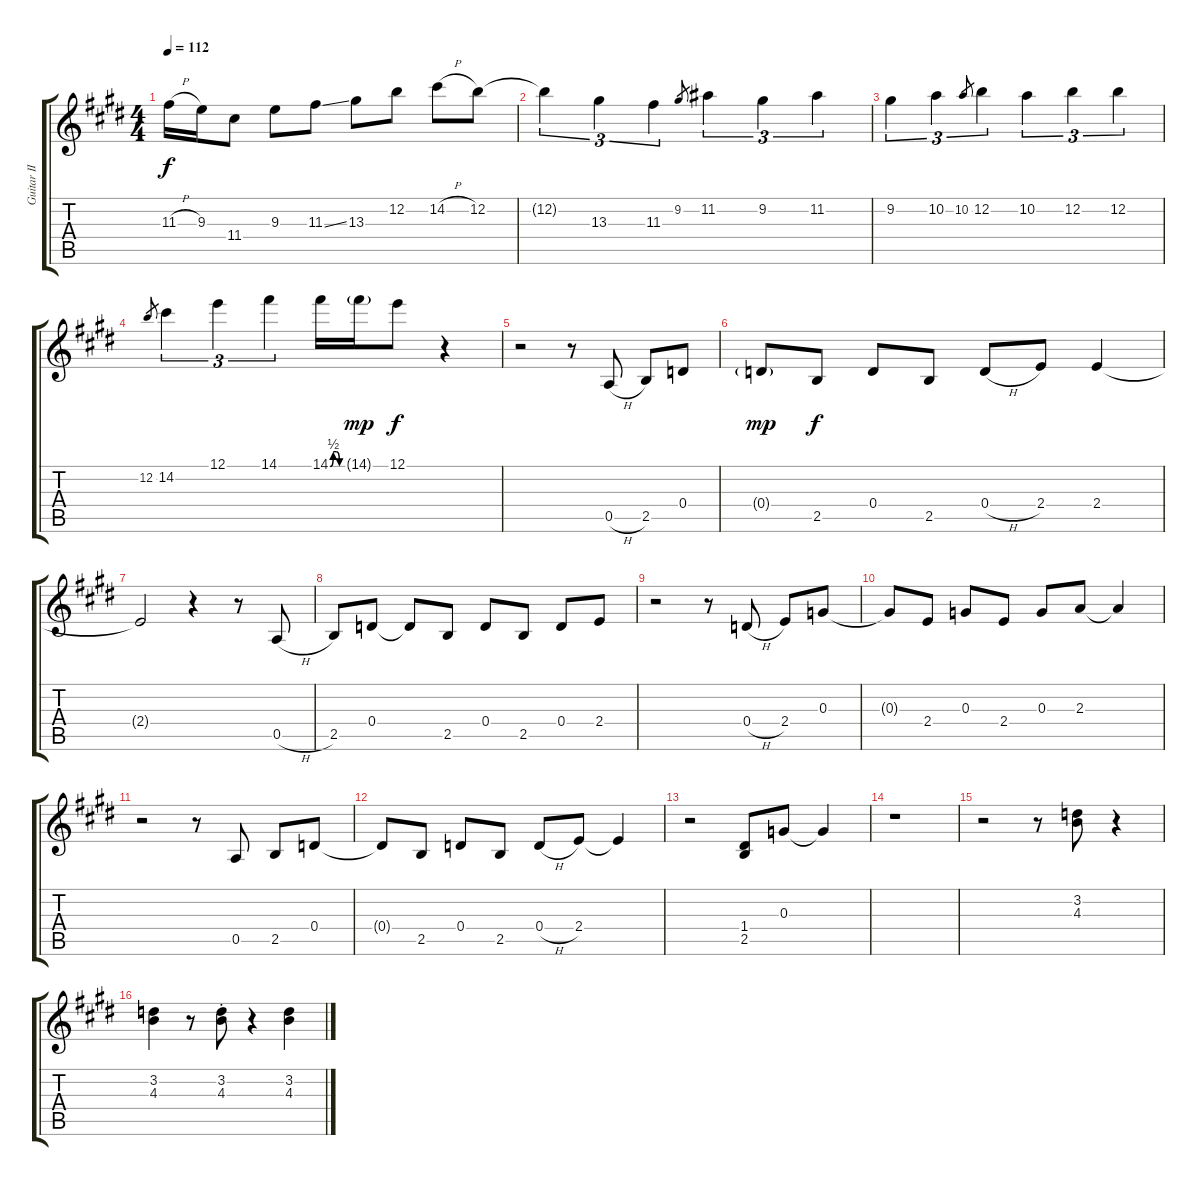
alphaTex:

\track ("Guitar II" "Guitar II") {instrument electricguitarclean}
\staff {score tabs}
\tuning (E4 B3 G3 D3 A2 E2) {hide}
\ts (4 4)
\tempo 112
\clef g2
\ks e
11.3{h}.16{dy f} 9.3.16 11.4.8 9.3.8 11.3{ss}.8 13.3.8 12.2.8 14.2{h}.8 12.2.8 |
12.2{t}.4{tu (3 2)} 13.3.4{tu (3 2)} 11.3.4{tu (3 2)} 9.2.8{gr} 11.2.4{tu (3 2)} 9.2.4{tu (3 2)} 11.2.4{tu (3 2)} |
9.2.4{tu (3 2)} 10.2.4{tu (3 2)} 10.2.8{gr} 12.2.4{tu (3 2)} 10.2.4{tu (3 2)} 12.2.4{tu (3 2)} 12.2.4{tu (3 2)} |
12.2.8{gr} 14.2.4{tu (3 2)} 12.1.4{tu (3 2)} 14.1.4{tu (3 2)} 14.1{be (custom 0 0 15 2 30 2 45 0 60 0)}.16 14.1{g}.16{dy mp} 12.1.8{dy f} r.4 |
r.2 r.8 0.5{h}.8 2.5.8 0.4.8 |
0.4{g}.8{dy mp} 2.5.8{dy f} 0.4.8 2.5.8 0.4{h}.8 2.4.8 2.4.4 |
2.4{t}.2 r.4 r.8 0.5{h}.8 |
2.5.8 0.4.8 0.4{t}.8 2.5.8 0.4.8 2.5.8 0.4.8 2.4.8 |
r.2 r.8 0.4{h}.8 2.4.8 0.3.8 |
0.3{t}.8 2.4.8 0.3.8 2.4.8 0.3.8 2.3.8 2.3{t}.4 |
r.2 r.8 0.5.8 2.5.8 0.4.8 |
0.4{t}.8 2.5.8 0.4.8 2.5.8 0.4{h}.8 2.4.8 2.4{t}.4 |
r.2 (1.4 2.5).8 0.3.8 0.3{t}.4 |
r.1 |
r.2 r.8 (3.2 4.3).8 r.4 |
(3.2 4.3).4 r.8 (3.2{st} 4.3{st}).8 r.4 (3.2 4.3).4
